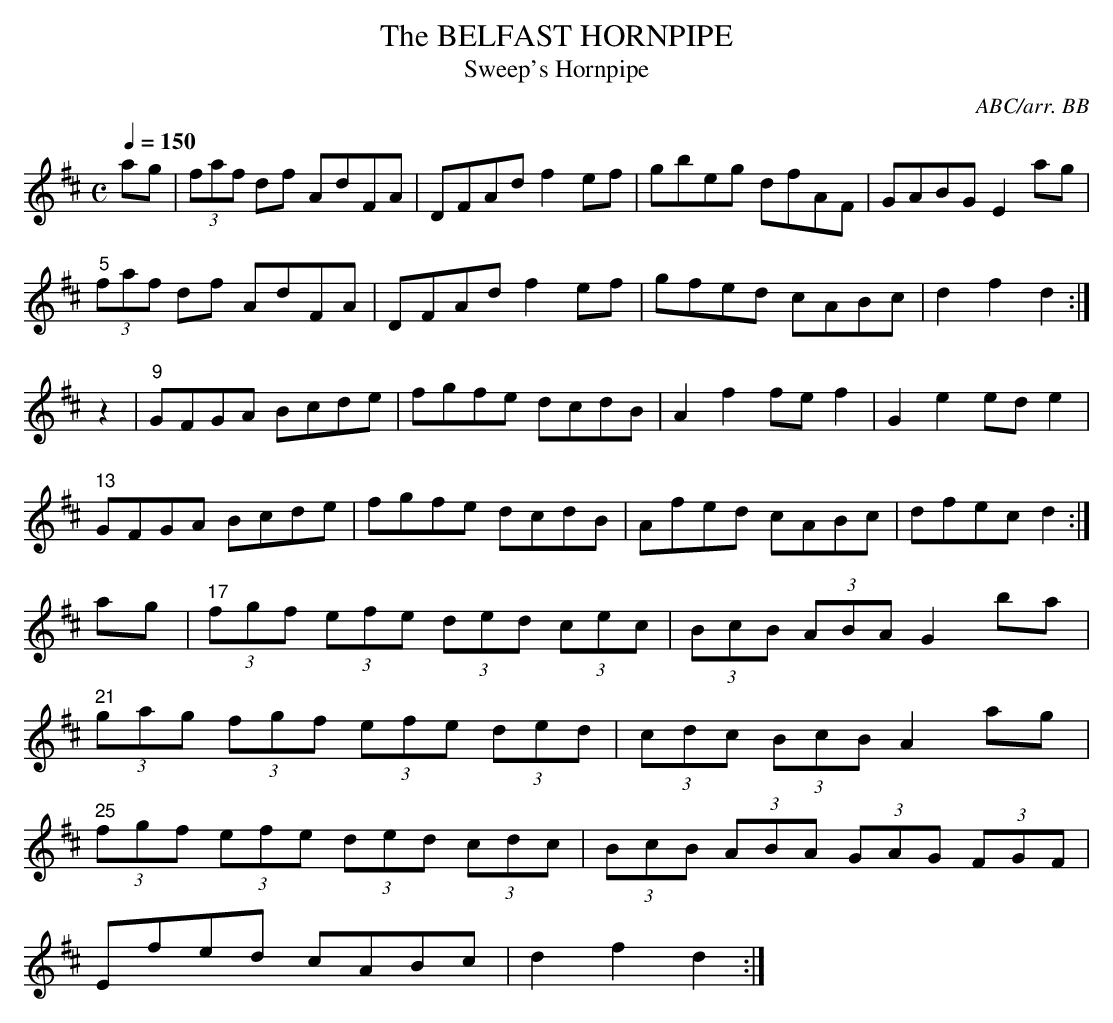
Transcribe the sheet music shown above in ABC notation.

X:1
T:BELFAST HORNPIPE, The
T:Sweep's Hornpipe
C:ABC/arr. BB
M:C
L:1/8
Q:1/4=150
K:D
ag|(3faf df AdFA|DFAd f2ef|gbeg dfAF|GABG E2ag|
"5"(3faf df AdFA|DFAd f2ef|gfed cABc|d2f2 d2 :|
z2|"9"GFGA Bcde|fgfe dcdB|A2f2 fe f2|G2e2 ed e2|
"13"GFGA Bcde|fgfe dcdB|Afed cABc|dfec d2 :|
ag|"17"(3fgf (3efe (3ded (3cec|(3BcB (3ABA G2ba|
"21"(3gag (3fgf (3efe (3ded|(3cdc (3BcB A2 ag|
"25"(3fgf (3efe (3ded (3cdc|(3BcB (3ABA (3GAG (3FGF|
Efed cABc|d2f2 d2 :|
